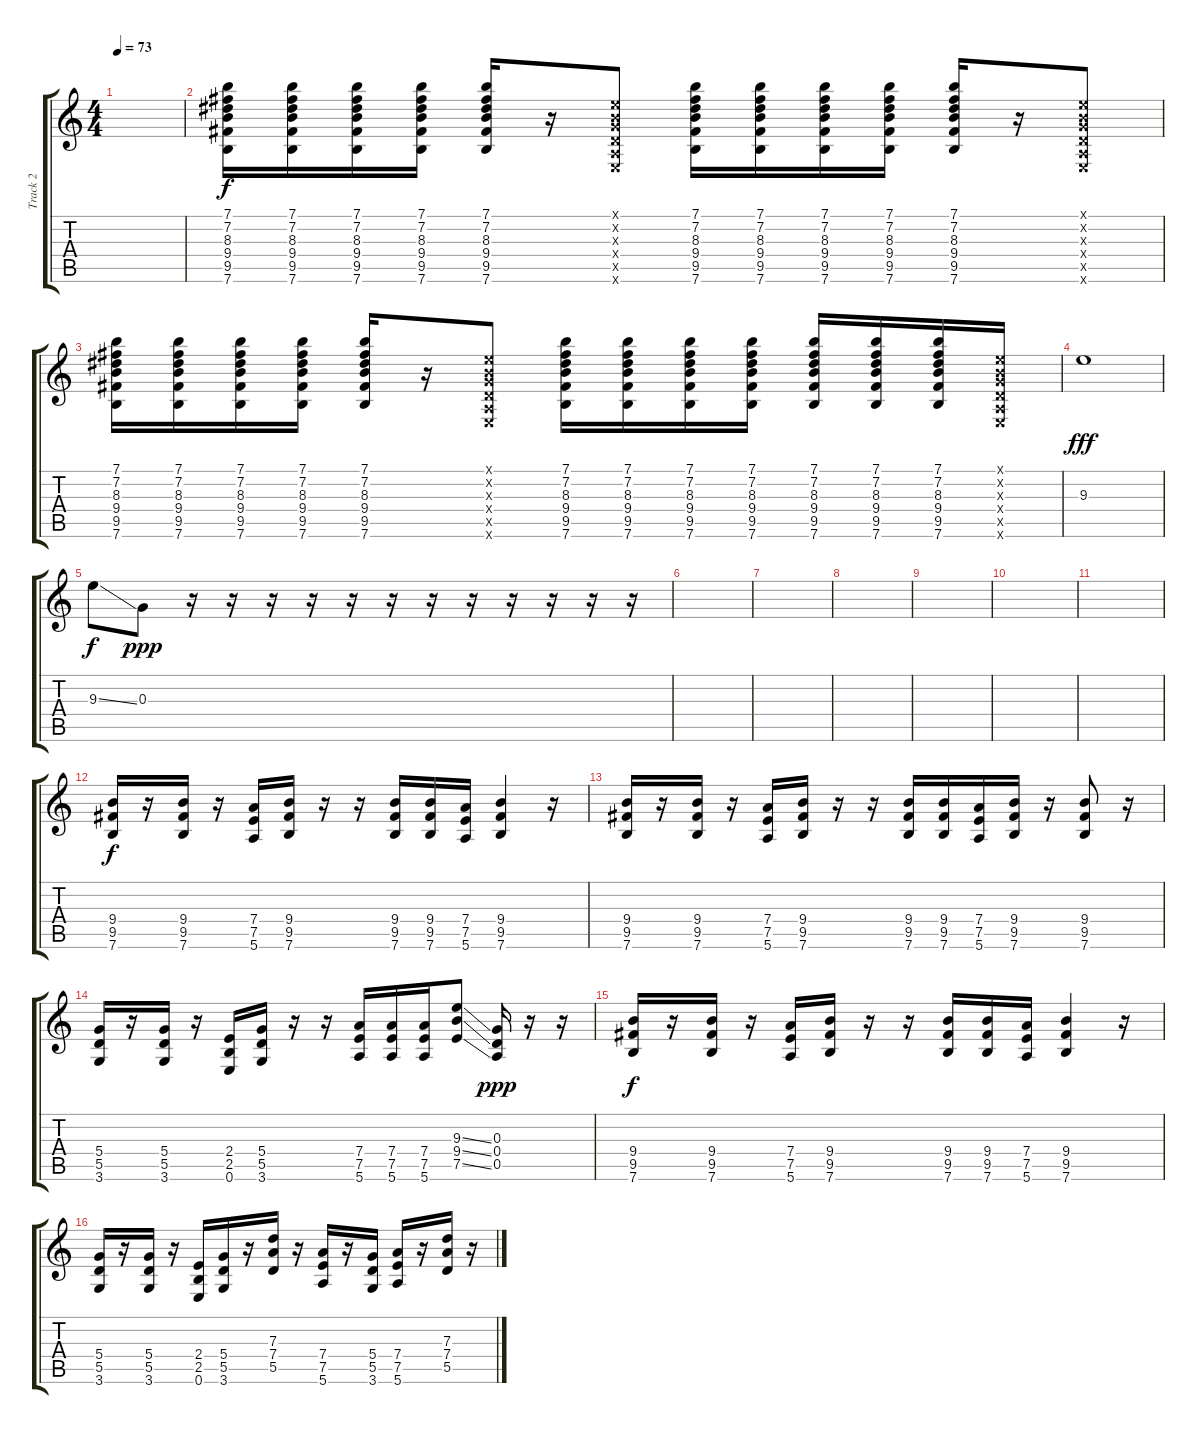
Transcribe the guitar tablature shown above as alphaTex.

\track ("Track 2" "Track 2") {instrument overdrivenguitar}
\staff {score tabs}
\tuning (E4 B3 G3 D3 A2 E2) {hide}
\ts (4 4)
\tempo 73
\clef g2
\ks c
|
(7.1 7.2 8.3 9.4 9.5 7.6).16{balance 8} (7.1 7.2 8.3 9.4 9.5 7.6).16 (7.1 7.2 8.3 9.4 9.5 7.6).16 (7.1 7.2 8.3 9.4 9.5 7.6).16 (7.1 7.2 8.3 9.4 9.5 7.6).16 r.16 (0.1{x} 0.2{x} 0.3{x} 0.4{x} 0.5{x} 0.6{x}).8 (7.1 7.2 8.3 9.4 9.5 7.6).16 (7.1 7.2 8.3 9.4 9.5 7.6).16 (7.1 7.2 8.3 9.4 9.5 7.6).16 (7.1 7.2 8.3 9.4 9.5 7.6).16 (7.1 7.2 8.3 9.4 9.5 7.6).16 r.16 (0.1{x} 0.2{x} 0.3{x} 0.4{x} 0.5{x} 0.6{x}).8 |
(7.1 7.2 8.3 9.4 9.5 7.6).16 (7.1 7.2 8.3 9.4 9.5 7.6).16 (7.1 7.2 8.3 9.4 9.5 7.6).16 (7.1 7.2 8.3 9.4 9.5 7.6).16 (7.1 7.2 8.3 9.4 9.5 7.6).16 r.16 (0.1{x} 0.2{x} 0.3{x} 0.4{x} 0.5{x} 0.6{x}).8 (7.1 7.2 8.3 9.4 9.5 7.6).16 (7.1 7.2 8.3 9.4 9.5 7.6).16 (7.1 7.2 8.3 9.4 9.5 7.6).16 (7.1 7.2 8.3 9.4 9.5 7.6).16 (7.1 7.2 8.3 9.4 9.5 7.6).16 (7.1 7.2 8.3 9.4 9.5 7.6).16 (7.1 7.2 8.3 9.4 9.5 7.6).16 (0.1{x} 0.2{x} 0.3{x} 0.4{x} 0.5{x} 0.6{x}).16 |
9.3.1{dy fff volume 0} |
9.3{ss}.8{dy f volume 14} 0.3.8{dy ppp} r.16 r.16 r.16 r.16 r.16 r.16 r.16 r.16 r.16 r.16 r.16 r.16 |
|
|
|
|
|
|
(9.4 9.5 7.6).16{dy f} r.16 (9.4 9.5 7.6).16 r.16 (7.4 7.5 5.6).16 (9.4 9.5 7.6).16 r.16 r.16 (9.4 9.5 7.6).16 (9.4 9.5 7.6).16 (7.4 7.5 5.6).16 (9.4 9.5 7.6).4 r.16 |
(9.4 9.5 7.6).16 r.16 (9.4 9.5 7.6).16 r.16 (7.4 7.5 5.6).16 (9.4 9.5 7.6).16 r.16 r.16 (9.4 9.5 7.6).16 (9.4 9.5 7.6).16 (7.4 7.5 5.6).16 (9.4 9.5 7.6).16 r.16 (9.4 9.5 7.6).8 r.16 |
(5.4 5.5 3.6).16 r.16 (5.4 5.5 3.6).16 r.16 (2.4 2.5 0.6).16 (5.4 5.5 3.6).16 r.16 r.16 (7.4 7.5 5.6).16 (7.4 7.5 5.6).16 (7.4 7.5 5.6).16 (9.3{ss} 9.4{ss} 7.5{ss}).8 (0.3 0.4 0.5).16{dy ppp} r.16 r.16 |
(9.4 9.5 7.6).16{dy f} r.16 (9.4 9.5 7.6).16 r.16 (7.4 7.5 5.6).16 (9.4 9.5 7.6).16 r.16 r.16 (9.4 9.5 7.6).16 (9.4 9.5 7.6).16 (7.4 7.5 5.6).16 (9.4 9.5 7.6).4 r.16 |
(5.4 5.5 3.6).16 r.16 (5.4 5.5 3.6).16 r.16 (2.4 2.5 0.6).16 (5.4 5.5 3.6).16 r.16 (7.3 7.4 5.5).16 r.16 (7.4 7.5 5.6).16 r.16 (5.4 5.5 3.6).16 (7.4 7.5 5.6).16 r.16 (7.3 7.4 5.5).16 r.16
